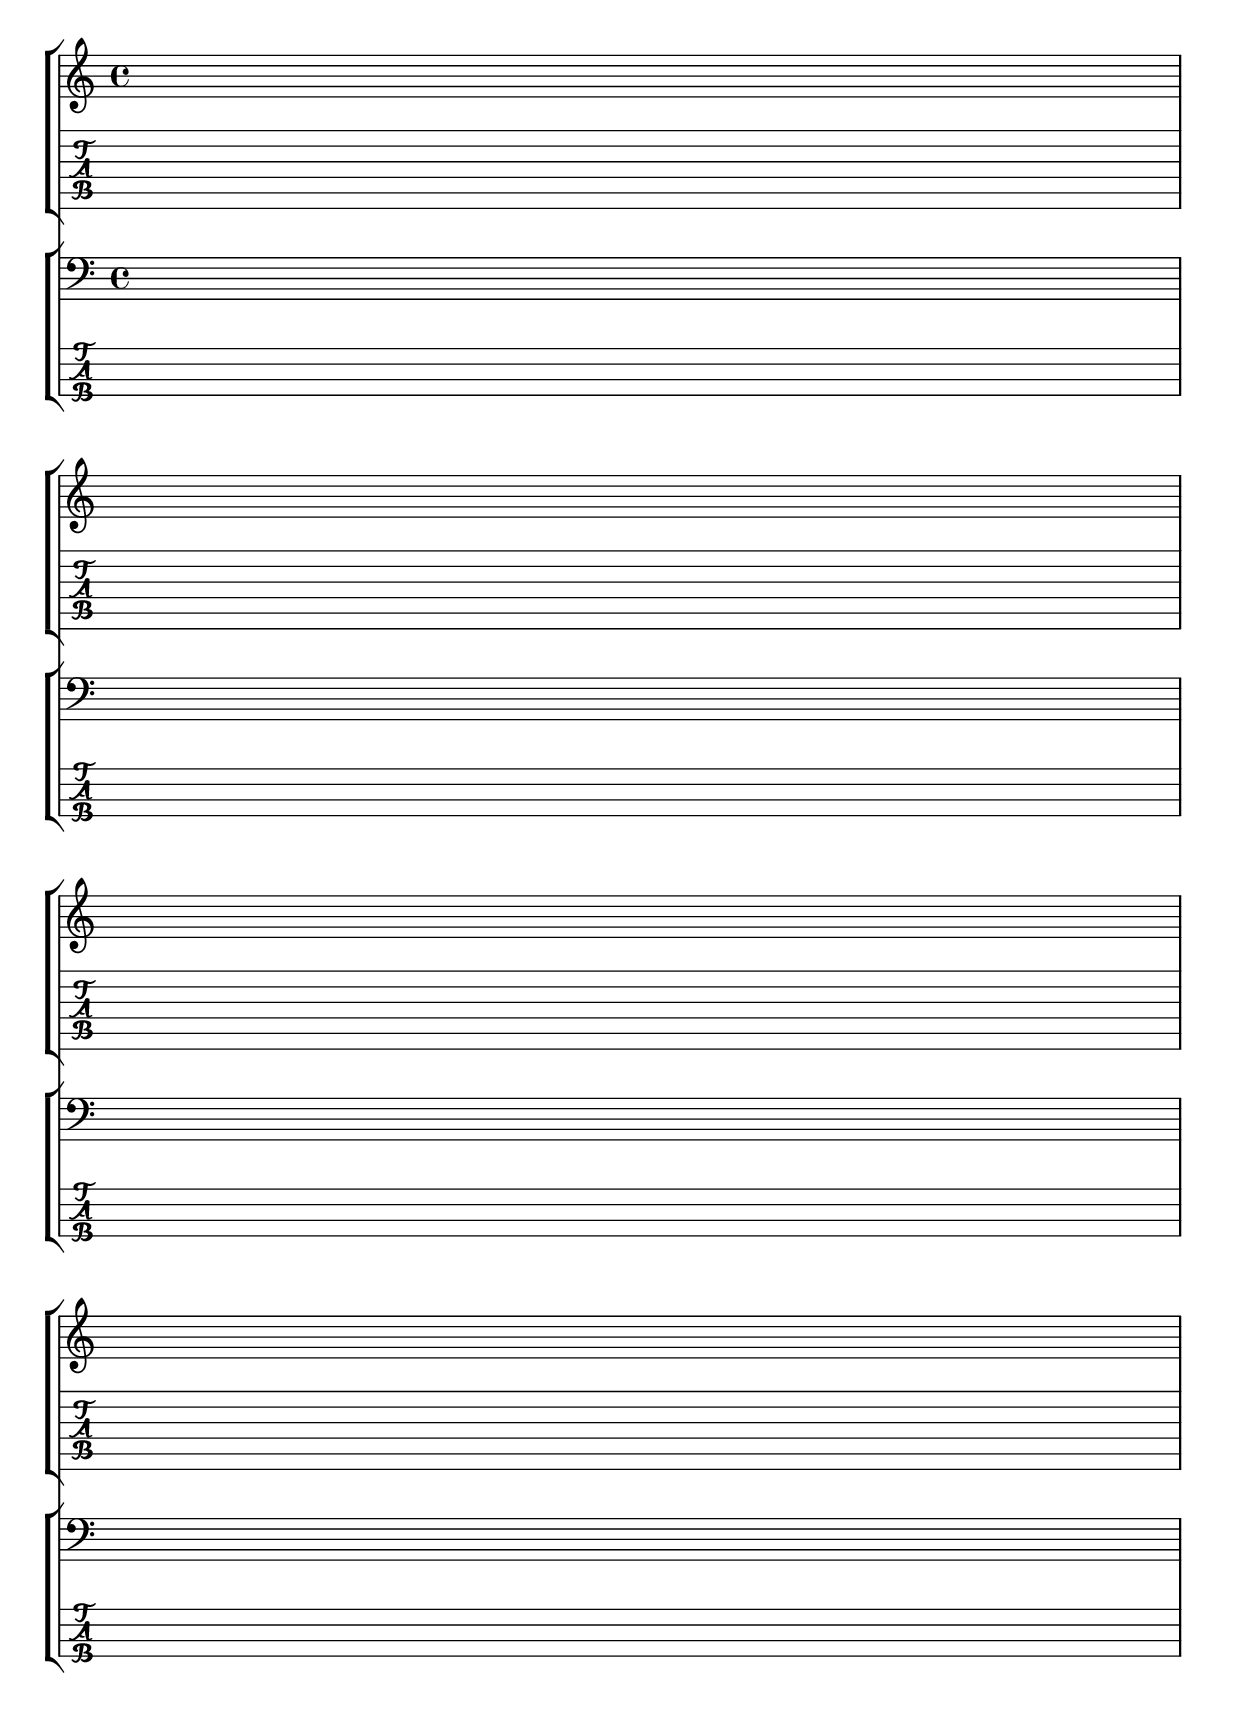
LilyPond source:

% Empty sheet for Guitar and Bass (c) 2006 by Dirk Jagdmann <doj@cubic.org>

\version "2.8.4"

\header {
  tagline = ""
}

#(set-global-staff-size 20)

\score {
  <<
    \new StaffGroup <<
      \new Staff {
	\clef G
	\time 4/4
%	\key d \major
	\repeat unfold 4 { s1 \break }
      }
      \new TabStaff {
	\repeat unfold 4 { s1 \break }
      }
    >>
    \new StaffGroup <<
      \new Staff {
	\clef bass
	\time 4/4
%	\key d \major
	\repeat unfold 4 { s1 \break }
      }
      \new TabStaff <<
	\set TabStaff.stringTunings = #bass-tuning
	\repeat unfold 4 { s1 \break }
      >>
    >>
  >>

  \layout {
    indent = 0\in
    \context {
      \Staff
%      \remove Time_signature_engraver
%      \remove Clef_engraver
%      \remove Bar_engraver
    }
    \context {
      \Score
      \remove Bar_number_engraver
    }
  }

}

\paper {
  #(set-paper-size "a4")
  raggedlastbottom = ##f
  linewidth = 18.5\cm
  leftmargin = 1\cm
  bottommargin = 1\cm
  topmargin = 0.5\cm
  between-system-space = 35\mm
}
